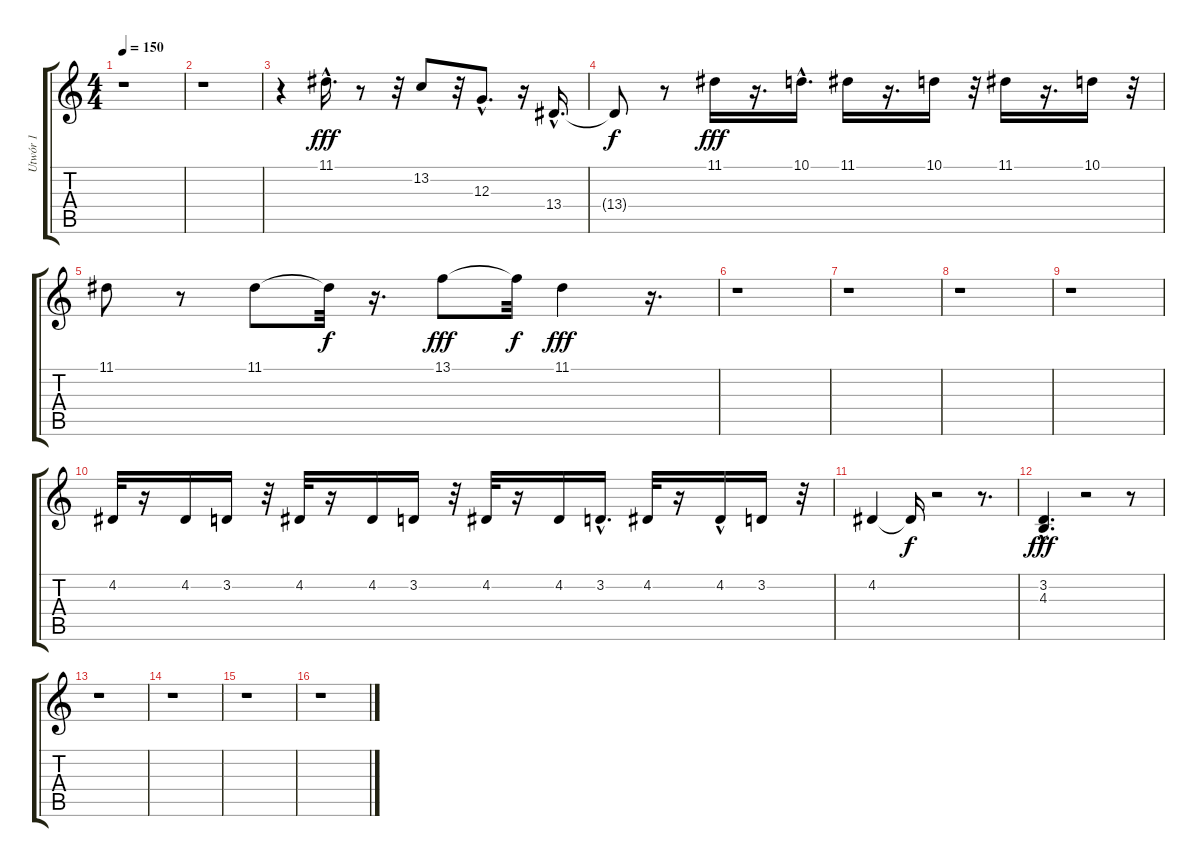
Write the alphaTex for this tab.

\track ("Utwór 1" "Utwór 1") {instrument altosax}
\staff {score tabs}
\tuning (E4 B3 G3 D3 A2 E2) {hide}
\ts (4 4)
\tempo 150
\clef g2
\ks c
r.1{dy f} |
r.1 |
r.4 11.1{hac}.16{d dy fff} r.8 r.32 13.2.8 r.32 12.3{hac}.8{d} r.16 13.4{hac}.16{d} |
13.4{t}.8{dy f} r.8 11.1.16{dy fff} r.16{d} 10.1{hac}.16{d} 11.1.16 r.16{d} 10.1.16 r.32 11.1.16 r.16{d} 10.1.16 r.32 |
11.1.8 r.8 11.1.8 11.1{t}.32{dy f} r.16{d} 13.1.8{dy fff} 13.1{t}.32{dy f} 11.1.4{dy fff} r.16{d} |
r.1 |
r.1 |
r.1 |
r.1 |
4.2.32 r.16 4.2.16 3.2.16 r.32 4.2.32 r.16 4.2.16 3.2.16 r.32 4.2.32 r.16 4.2.16 3.2{hac}.16{d} 4.2.32 r.16 4.2{hac}.16 3.2.16 r.32 |
4.2.4 4.2{t}.16{dy f} r.2 r.8{d} |
(3.2{hac} 4.3).4{d dy fff} r.2 r.8 |
r.1 |
r.1 |
r.1 |
r.1
